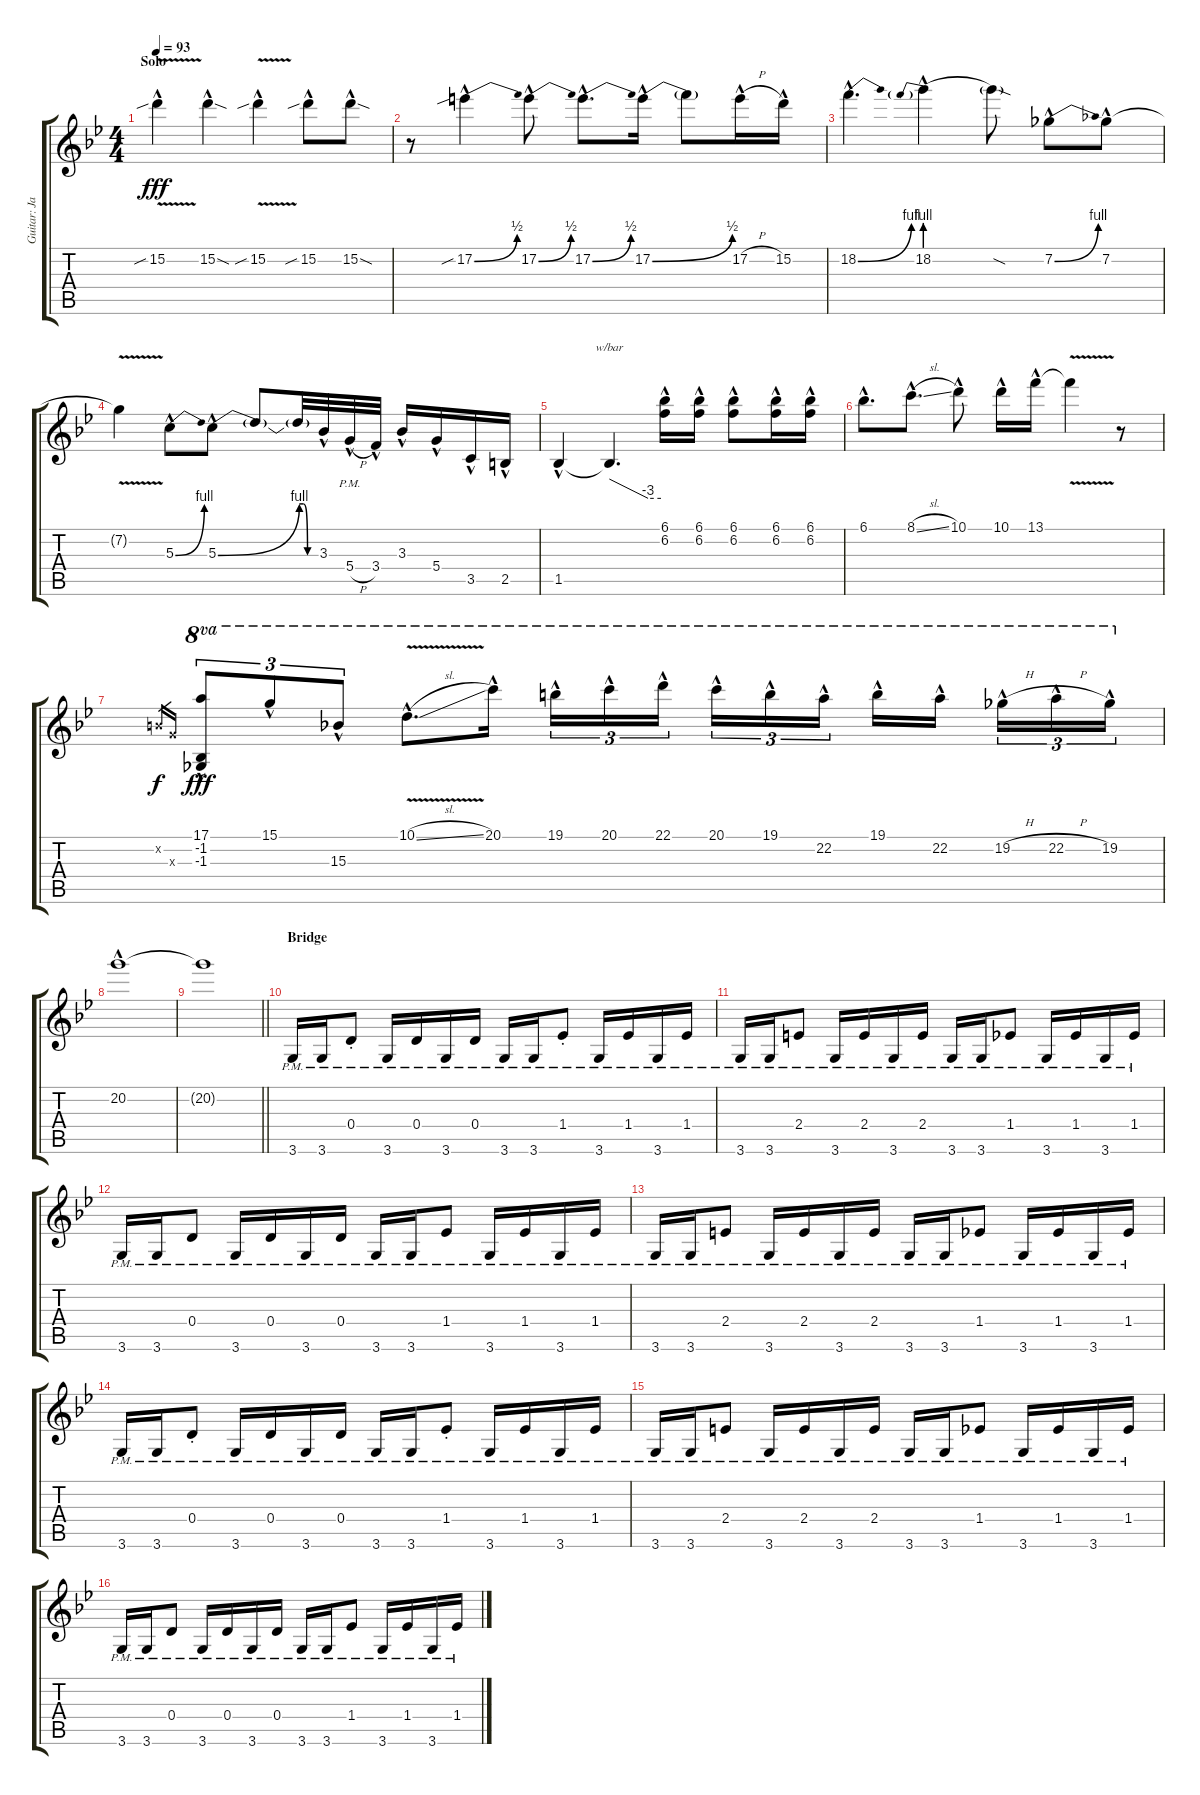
\track ("Guitar: Jan" "Guitar: Ja") {instrument overdrivenguitar}
\staff {score tabs}
\tuning (E4 B3 G3 D3 A2 E2) {hide}
\ts (4 4)
\section ("" "Solo")
\tempo 93
\clef g2
\ks bb
15.2{v sib hac}.4{dy fff volume 16} 15.2{sod hac}.4 15.2{v sib hac}.4 15.2{sib hac}.8 15.2{sod hac}.8 |
r.8 17.2{be (bend 0 0 60 2) sib hac}.4 17.2{be (bend 0 0 60 2) hac}.8 17.2{be (bend 0 0 60 2) hac}.8{d} 17.2{be (bend 0 0 60 2) hac}.16 17.2{t}.8 17.2{h hac}.16 15.2{hac}.16 |
18.2{be (bend 0 0 60 4) hac}.4{d} 18.2{be (prebend 0 4 60 4) hac}.4 18.2{sod t}.8 7.2{be (bend 0 0 60 4) hac}.8 7.2{hac}.8 |
7.2{v t}.4 5.3{be (bend 0 0 60 4) hac}.8 5.3{be (bend 0 0 60 4) hac}.8 5.3{t}.8 5.3{be (custom 0 4 15 4 30 0 60 0) t}.32 3.3{hac}.32 5.4{h hac pm}.32 3.4{hac}.32 3.3{hac}.16 5.4{hac}.16 3.5{hac}.16 2.5{hac}.16 |
1.5{hac}.4 1.5{t}.4{d tbe (custom default 0 0 45 -12 60 -12)} (6.1{hac} 6.2{hac}).16 (6.1{hac} 6.2{hac}).16 (6.1{hac} 6.2{hac}).8 (6.1{hac} 6.2{hac}).16 (6.1{hac} 6.2{hac}).16 |
6.1{hac}.8{d} 8.1{sl hac}.8{d} 10.1{hac}.8 10.1{hac}.16 13.1{hac}.16 13.1{v t}.4 r.8 |
0.2{x}.16{gr dy f} 0.3{x}.16{gr} (17.1{hac} -1.2 -1.3).8{tu (3 2) ot 8va dy fff} 15.1{hac}.8{tu (3 2) ot 8va} 15.3{hac}.8{tu (3 2) ot 8va} 10.1{v sl hac}.8{d ot 8va} 20.1{hac}.16{ot 8va} 19.1{hac}.16{tu (3 2) ot 8va} 20.1{hac}.16{tu (3 2) ot 8va} 22.1{hac}.16{tu (3 2) ot 8va beam splitsecondary} 20.1{hac}.16{tu (3 2) ot 8va} 19.1{hac}.16{tu (3 2) ot 8va} 22.2{hac}.16{tu (3 2) ot 8va} 19.1{hac}.16{ot 8va} 22.2{hac}.16{ot 8va beam splitsecondary} 19.2{h hac}.16{tu (3 2) ot 8va} 22.2{h hac}.16{tu (3 2) ot 8va} 19.2{hac}.16{tu (3 2) ot 8va} |
20.2{hac}.1 |
\barLineRight lightlight
20.2{t}.1 |
\section ("" "Bridge")
3.6{pm}.16 3.6{pm}.16 0.4{pm st}.8 3.6{pm}.16 0.4{pm}.16 3.6{pm}.16 0.4{pm}.16 3.6{pm}.16 3.6{pm}.16 1.4{pm st}.8 3.6{pm}.16 1.4{pm}.16 3.6{pm}.16 1.4{pm}.16 |
3.6{pm}.16 3.6{pm}.16 2.4{pm}.8 3.6{pm}.16 2.4{pm}.16 3.6{pm}.16 2.4{pm}.16 3.6{pm}.16 3.6{pm}.16 1.4{pm}.8 3.6{pm}.16 1.4{pm}.16 3.6{pm}.16 1.4{pm}.16 |
3.6{pm}.16 3.6{pm}.16 0.4{pm}.8 3.6{pm}.16 0.4{pm}.16 3.6{pm}.16 0.4{pm}.16 3.6{pm}.16 3.6{pm}.16 1.4{pm}.8 3.6{pm}.16 1.4{pm}.16 3.6{pm}.16 1.4{pm}.16 |
3.6{pm}.16 3.6{pm}.16 2.4{pm}.8 3.6{pm}.16 2.4{pm}.16 3.6{pm}.16 2.4{pm}.16 3.6{pm}.16 3.6{pm}.16 1.4{pm}.8 3.6{pm}.16 1.4{pm}.16 3.6{pm}.16 1.4{pm}.16 |
3.6{pm}.16 3.6{pm}.16 0.4{pm st}.8 3.6{pm}.16 0.4{pm}.16 3.6{pm}.16 0.4{pm}.16 3.6{pm}.16 3.6{pm}.16 1.4{pm st}.8 3.6{pm}.16 1.4{pm}.16 3.6{pm}.16 1.4{pm}.16 |
3.6{pm}.16 3.6{pm}.16 2.4{pm}.8 3.6{pm}.16 2.4{pm}.16 3.6{pm}.16 2.4{pm}.16 3.6{pm}.16 3.6{pm}.16 1.4{pm}.8 3.6{pm}.16 1.4{pm}.16 3.6{pm}.16 1.4{pm}.16 |
3.6{pm}.16 3.6{pm}.16 0.4{pm}.8 3.6{pm}.16 0.4{pm}.16 3.6{pm}.16 0.4{pm}.16 3.6{pm}.16 3.6{pm}.16 1.4{pm}.8 3.6{pm}.16 1.4{pm}.16 3.6{pm}.16 1.4{pm}.16
